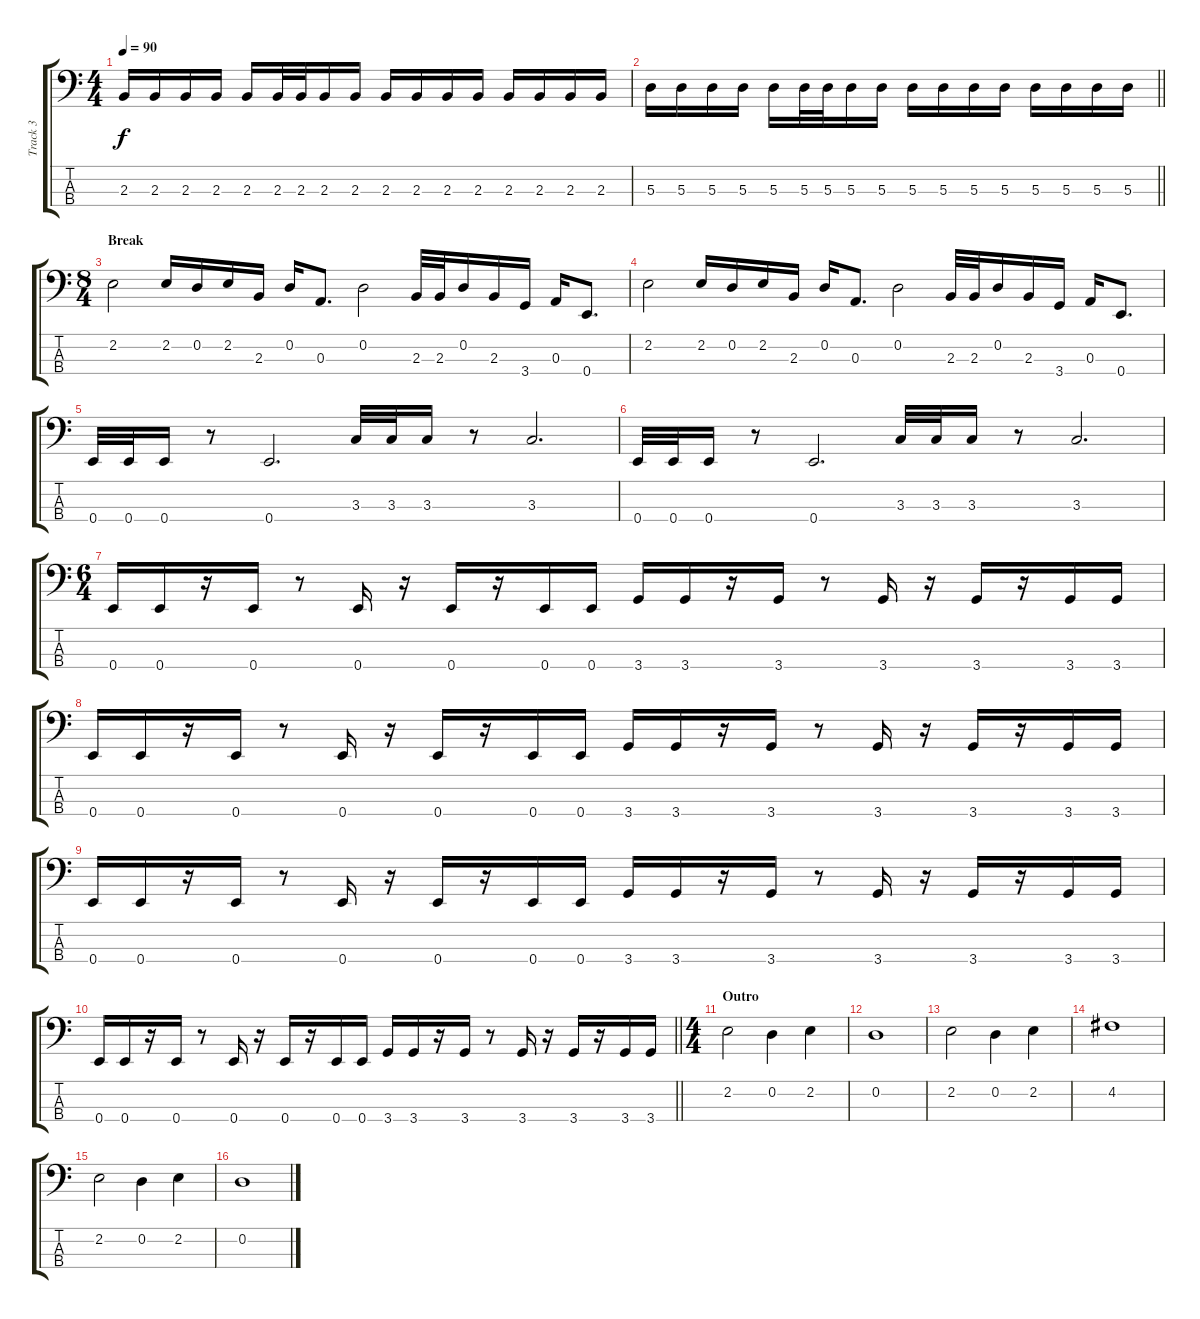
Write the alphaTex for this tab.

\track ("Track 3" "Track 3") {instrument electricbassfinger}
\staff {score tabs}
\tuning (G2 D2 A1 E1) {hide}
\ts (4 4)
\tempo 90
\clef f4
\ks c
2.3.16{dy f} 2.3.16 2.3.16 2.3.16 2.3.16 2.3.32 2.3.32 2.3.16 2.3.16 2.3.16 2.3.16 2.3.16 2.3.16 2.3.16 2.3.16 2.3.16 2.3.16 |
\barLineRight lightlight
5.3.16 5.3.16 5.3.16 5.3.16 5.3.16 5.3.32 5.3.32 5.3.16 5.3.16 5.3.16 5.3.16 5.3.16 5.3.16 5.3.16 5.3.16 5.3.16 5.3.16 |
\ts (8 4)
\section ("" "Break")
2.2.2 2.2.16 0.2.16 2.2.16 2.3.16 0.2.16 0.3.8{d} 0.2.2 2.3.32 2.3.32 0.2.16 2.3.16 3.4.16 0.3.16 0.4.8{d} |
2.2.2 2.2.16 0.2.16 2.2.16 2.3.16 0.2.16 0.3.8{d} 0.2.2 2.3.32 2.3.32 0.2.16 2.3.16 3.4.16 0.3.16 0.4.8{d} |
0.4.32 0.4.32 0.4.16 r.8 0.4.2{d} 3.3.32 3.3.32 3.3.16 r.8 3.3.2{d} |
0.4.32 0.4.32 0.4.16 r.8 0.4.2{d} 3.3.32 3.3.32 3.3.16 r.8 3.3.2{d} |
\ts (6 4)
0.4.16 0.4.16 r.16 0.4.16 r.8 0.4.16 r.16 0.4.16 r.16 0.4.16 0.4.16 3.4.16 3.4.16 r.16 3.4.16 r.8 3.4.16 r.16 3.4.16 r.16 3.4.16 3.4.16 |
0.4.16 0.4.16 r.16 0.4.16 r.8 0.4.16 r.16 0.4.16 r.16 0.4.16 0.4.16 3.4.16 3.4.16 r.16 3.4.16 r.8 3.4.16 r.16 3.4.16 r.16 3.4.16 3.4.16 |
0.4.16 0.4.16 r.16 0.4.16 r.8 0.4.16 r.16 0.4.16 r.16 0.4.16 0.4.16 3.4.16 3.4.16 r.16 3.4.16 r.8 3.4.16 r.16 3.4.16 r.16 3.4.16 3.4.16 |
\barLineRight lightlight
0.4.16 0.4.16 r.16 0.4.16 r.8 0.4.16 r.16 0.4.16 r.16 0.4.16 0.4.16 3.4.16 3.4.16 r.16 3.4.16 r.8 3.4.16 r.16 3.4.16 r.16 3.4.16 3.4.16 |
\ts (4 4)
\section ("" "Outro")
2.2.2 0.2.4 2.2.4 |
0.2.1 |
2.2.2 0.2.4 2.2.4 |
4.2.1 |
2.2.2 0.2.4 2.2.4 |
0.2.1
